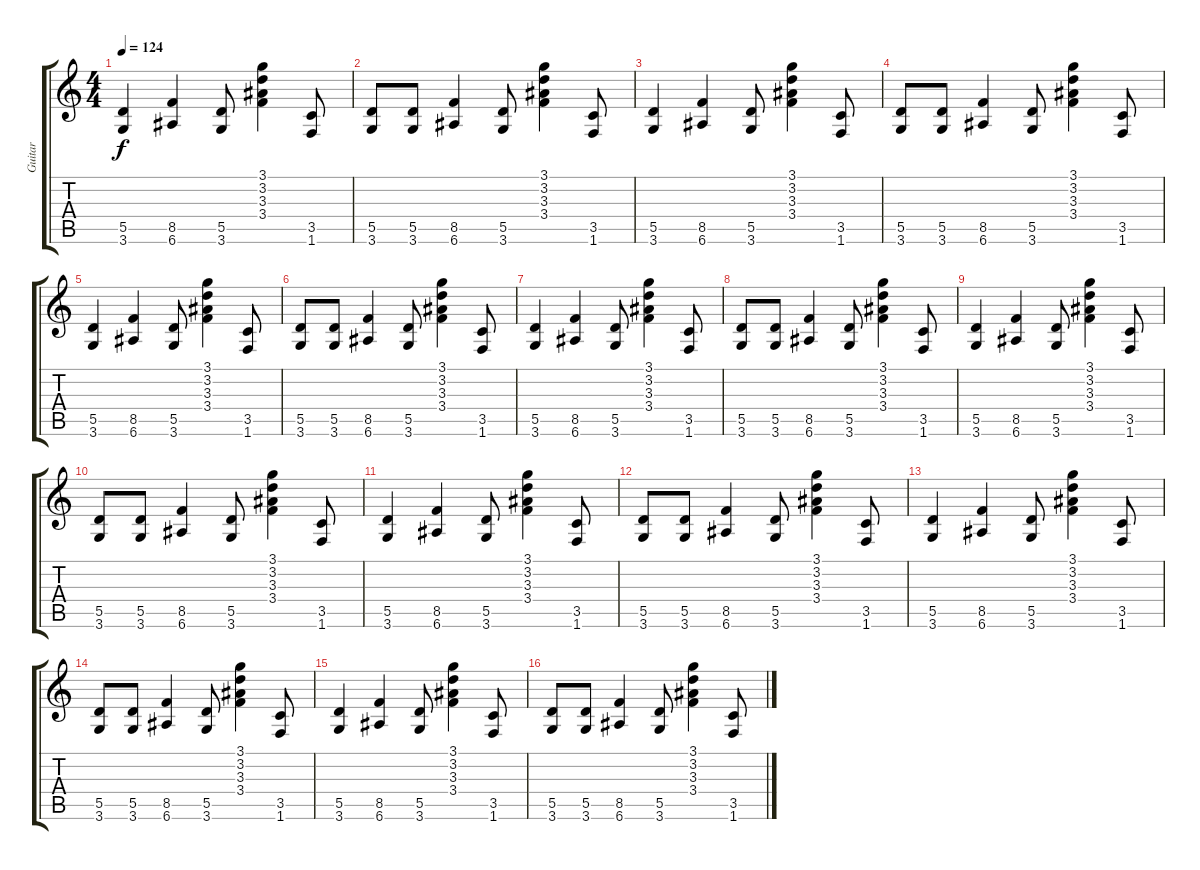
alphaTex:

\track ("Guitar" "Guitar") {instrument overdrivenguitar}
\staff {score tabs}
\tuning (E4 B3 G3 D3 A2 E2) {hide}
\ts (4 4)
\tempo 124
\clef g2
\ks c
(5.5 3.6).4{dy f} (8.5 6.6).4 (5.5 3.6).8 (3.1 3.2 3.3 3.4).4 (3.5 1.6).8 |
(5.5 3.6).8 (5.5 3.6).8 (8.5 6.6).4 (5.5 3.6).8 (3.1 3.2 3.3 3.4).4 (3.5 1.6).8 |
(5.5 3.6).4 (8.5 6.6).4 (5.5 3.6).8 (3.1 3.2 3.3 3.4).4 (3.5 1.6).8 |
(5.5 3.6).8 (5.5 3.6).8 (8.5 6.6).4 (5.5 3.6).8 (3.1 3.2 3.3 3.4).4 (3.5 1.6).8 |
(5.5 3.6).4 (8.5 6.6).4 (5.5 3.6).8 (3.1 3.2 3.3 3.4).4 (3.5 1.6).8 |
(5.5 3.6).8 (5.5 3.6).8 (8.5 6.6).4 (5.5 3.6).8 (3.1 3.2 3.3 3.4).4 (3.5 1.6).8 |
(5.5 3.6).4 (8.5 6.6).4 (5.5 3.6).8 (3.1 3.2 3.3 3.4).4 (3.5 1.6).8 |
(5.5 3.6).8 (5.5 3.6).8 (8.5 6.6).4 (5.5 3.6).8 (3.1 3.2 3.3 3.4).4 (3.5 1.6).8 |
(5.5 3.6).4 (8.5 6.6).4 (5.5 3.6).8 (3.1 3.2 3.3 3.4).4 (3.5 1.6).8 |
(5.5 3.6).8 (5.5 3.6).8 (8.5 6.6).4 (5.5 3.6).8 (3.1 3.2 3.3 3.4).4 (3.5 1.6).8 |
(5.5 3.6).4 (8.5 6.6).4 (5.5 3.6).8 (3.1 3.2 3.3 3.4).4 (3.5 1.6).8 |
(5.5 3.6).8 (5.5 3.6).8 (8.5 6.6).4 (5.5 3.6).8 (3.1 3.2 3.3 3.4).4 (3.5 1.6).8 |
(5.5 3.6).4 (8.5 6.6).4 (5.5 3.6).8 (3.1 3.2 3.3 3.4).4 (3.5 1.6).8 |
(5.5 3.6).8 (5.5 3.6).8 (8.5 6.6).4 (5.5 3.6).8 (3.1 3.2 3.3 3.4).4 (3.5 1.6).8 |
(5.5 3.6).4 (8.5 6.6).4 (5.5 3.6).8 (3.1 3.2 3.3 3.4).4 (3.5 1.6).8 |
(5.5 3.6).8 (5.5 3.6).8 (8.5 6.6).4 (5.5 3.6).8 (3.1 3.2 3.3 3.4).4 (3.5 1.6).8
